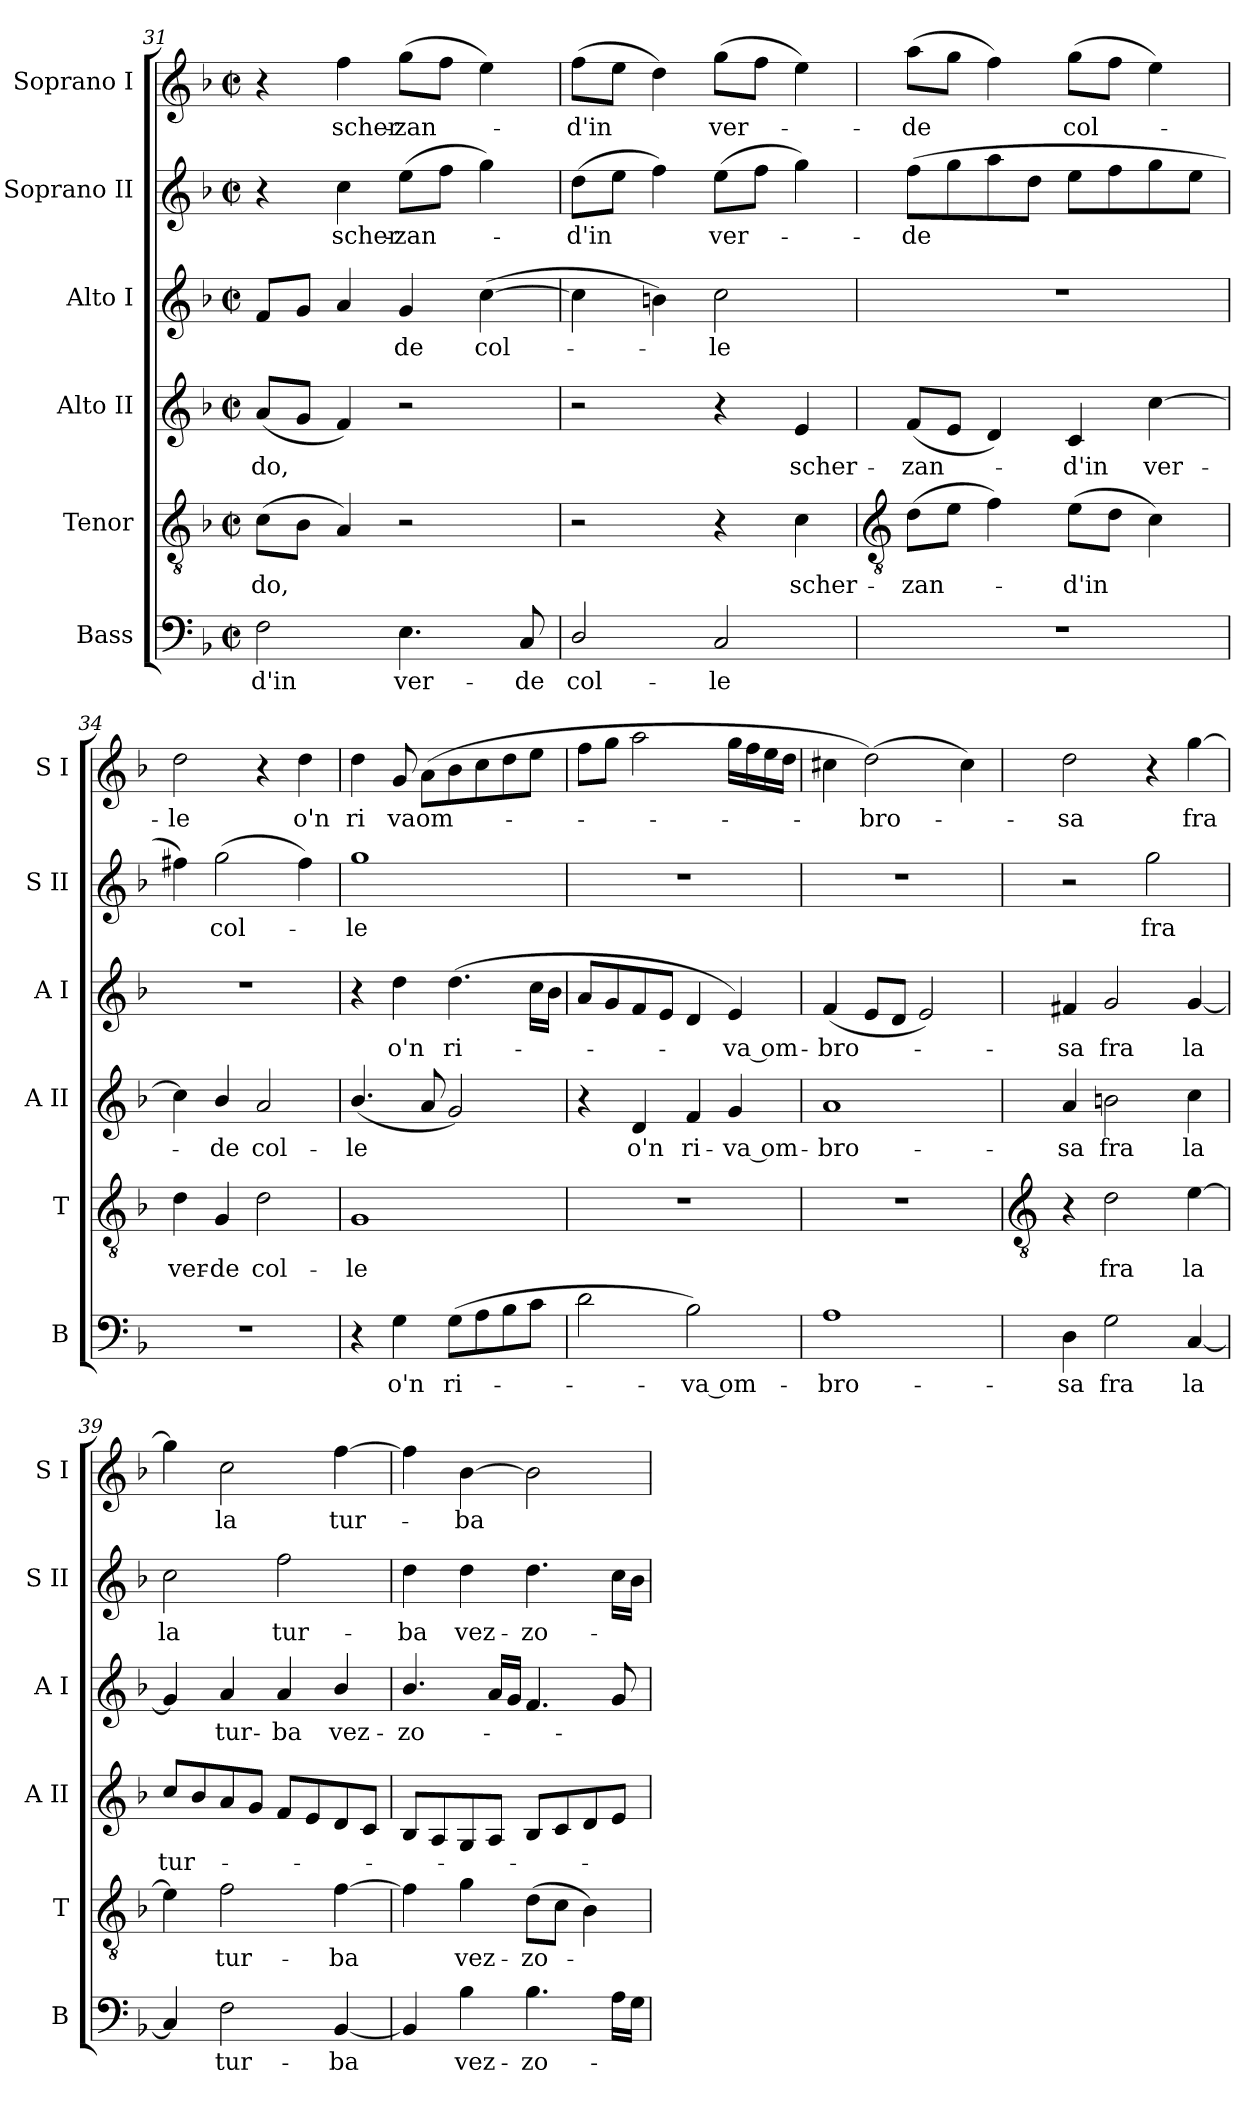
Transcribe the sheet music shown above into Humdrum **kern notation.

**kern	**text	**kern	**text	**kern	**text	**kern	**text	**kern	**text	**kern	**text
*part6	*part6	*part5	*part5	*part4	*part4	*part3	*part3	*part2	*part2	*part1	*part1
*staff6	*staff6	*staff5	*staff5	*staff4	*staff4	*staff3	*staff3	*staff2	*staff2	*staff1	*staff1
*I"Bass	*	*I"Tenor	*	*I"Alto II	*	*I"Alto I	*	*I"Soprano II	*	*I"Soprano I	*
*I'B	*	*I'T	*	*I'A II	*	*I'A I	*	*I'S II	*	*I'S I	*
*clefF4	*	*clefGv2	*	*clefG2	*	*clefG2	*	*clefG2	*	*clefG2	*
*k[b-]	*	*k[b-]	*	*k[b-]	*	*k[b-]	*	*k[b-]	*	*k[b-]	*
*F:	*	*F:	*	*F:	*	*F:	*	*F:	*	*F:	*
*M2/2	*	*M2/2	*	*M2/2	*	*M2/2	*	*M2/2	*	*M2/2	*
*met(c|)	*	*met(c|)	*	*met(c|)	*	*met(c|)	*	*met(c|)	*	*met(c|)	*
=31	=31	=31	=31	=31	=31	=31	=31	=31	=31	=31	=31
!	!LO:LY:b	!	!LO:LY:b	!	!LO:LY:b	!	!	!	!	!	!
2F	d'in	(>8cL	do,	(<8aL	do,	8fL	.	4r	.	4r	.
.	.	8B-J	.	8gJ	.	8gJ	.	.	.	.	.
!	!	!	!	!	!	!	!	!	!LO:LY:b	!	!LO:LY:b
.	.	4A)	.	4f)	.	4a	.	4cc	scher-	4ff	scher-
!	!LO:LY:b	!	!	!	!	!	!LO:LY:b	!	!LO:LY:b	!	!LO:LY:b
4.E	ver-	2r	.	2r	.	4g	de	(>8eeL	-zan-	(>8ggL	-zan-
.	.	.	.	.	.	.	.	8ffJ	.	8ffJ	.
!	!	!	!	!	!	!	!LO:LY:b	!	!	!	!
.	.	.	.	.	.	(>[4cc	col-	4gg)	.	4ee)	.
!	!LO:LY:b	!	!	!	!	!	!	!	!	!	!
8C	-de	.	.	.	.	.	.	.	.	.	.
=32	=32	=32	=32	=32	=32	=32	=32	=32	=32	=32	=32
!	!LO:LY:b	!	!	!	!	!	!	!	!LO:LY:b	!	!LO:LY:b
2D/	col-	2r	.	2r	.	4cc]	.	(>8ddL	d'in	(>8ffL	d'in
.	.	.	.	.	.	.	.	8eeJ	.	8eeJ	.
.	.	.	.	.	.	4bn)	.	4ff)	.	4dd)	.
!	!LO:LY:b	!	!	!	!	!	!LO:LY:b	!	!LO:LY:b	!	!LO:LY:b
2C	-le	4r	.	4r	.	2cc	le	(>8eeL	ver-	(>8ggL	ver-
.	.	.	.	.	.	.	.	8ffJ	.	8ffJ	.
!	!	!	!LO:LY:b	!	!LO:LY:b	!	!	!	!	!	!
.	.	4c	scher-	4e	scher-	.	.	4gg)	.	4ee)	.
!!LO:LB:g=z
=33	=33	=33	=33	=33	=33	=33	=33	=33	=33	=33	=33
*	*	*clefGv2	*	*	*	*	*	*	*	*	*
!	!	!	!LO:LY:b	!	!LO:LY:b	!	!	!	!LO:LY:b	!	!LO:LY:b
1r	.	(>8dL	-zan-	(<8fL	-zan-	1r	.	(>8ffL	de	(>8aaL	de
.	.	8eJ	.	8eJ	.	.	.	8gg	.	8ggJ	.
.	.	4f)	.	4d)	.	.	.	8aa	.	4ff)	.
.	.	.	.	.	.	.	.	8ddJ	.	.	.
!	!	!	!LO:LY:b	!	!LO:LY:b	!	!	!	!	!	!LO:LY:b
.	.	(>8eL	d'in	4c	d'in	.	.	8eeL	.	(>8ggL	col-
.	.	8dJ	.	.	.	.	.	8ff	.	8ffJ	.
!	!	!	!	!	!LO:LY:b	!	!	!	!	!	!
.	.	4c)	.	[4cc	ver-	.	.	8gg	.	4ee)	.
.	.	.	.	.	.	.	.	8eeJ	.	.	.
=34	=34	=34	=34	=34	=34	=34	=34	=34	=34	=34	=34
!	!	!	!LO:LY:b	!	!	!	!	!	!	!	!LO:LY:b
1r	.	4d	ver-	4cc]	.	1r	.	4ff#X)	.	2dd	le
!	!	!	!LO:LY:b	!	!LO:LY:b	!	!	!	!LO:LY:b	!	!
.	.	4G	-de	4b-/	de	.	.	(>2gg	col-	.	.
!	!	!	!LO:LY:b	!	!LO:LY:b	!	!	!	!	!	!
.	.	2d	col-	2a	col-	.	.	.	.	4r	.
!	!	!	!	!	!	!	!	!	!	!	!LO:LY:b
.	.	.	.	.	.	.	.	4ff#)	.	4dd	o'n
=35	=35	=35	=35	=35	=35	=35	=35	=35	=35	=35	=35
!	!	!	!LO:LY:b	!	!LO:LY:b	!	!	!	!LO:LY:b	!	!LO:LY:b
4r	.	1G	-le	(<4.b-/	-le	4r	.	1gg	le	4dd	ri
!	!LO:LY:b	!	!	!	!	!	!LO:LY:b	!	!	!	!LO:LY:b
4G	o'n	.	.	.	.	4dd	o'n	.	.	8g	va
!	!	!	!	!	!	!	!	!	!	!	!LO:LY:b
.	.	.	.	8a	.	.	.	.	.	(>8aL	om-
!	!LO:LY:b	!	!	!	!	!	!LO:LY:b	!	!	!	!
(>8GL	ri-	.	.	2g)	.	(<4.dd	ri-	.	.	8b-	.
8A	.	.	.	.	.	.	.	.	.	8cc	.
8B-	.	.	.	.	.	.	.	.	.	8dd	.
8cJ	.	.	.	.	.	16ccLL	.	.	.	8eeJ	.
.	.	.	.	.	.	16b-JJ	.	.	.	.	.
=36	=36	=36	=36	=36	=36	=36	=36	=36	=36	=36	=36
2d	.	1r	.	4r	.	8aL	.	1r	.	8ffL	.
.	.	.	.	.	.	8g	.	.	.	8ggJ	.
!	!	!	!	!	!LO:LY:b	!	!	!	!	!	!
.	.	.	.	4d	o'n	8f	.	.	.	2aa	.
.	.	.	.	.	.	8eJ	.	.	.	.	.
!	!LO:LY:b	!	!	!	!LO:LY:b	!	!	!	!	!	!
2B-)	va om-	.	.	4f	ri-	4d	.	.	.	.	.
!	!	!	!	!	!LO:LY:b	!	!LO:LY:b	!	!	!	!
.	.	.	.	4g	-va om-	4e)	va om-	.	.	16ggLL	.
.	.	.	.	.	.	.	.	.	.	16ff	.
.	.	.	.	.	.	.	.	.	.	16ee	.
.	.	.	.	.	.	.	.	.	.	16ddJJ	.
=37	=37	=37	=37	=37	=37	=37	=37	=37	=37	=37	=37
!	!LO:LY:b	!	!	!	!LO:LY:b	!	!LO:LY:b	!	!	!	!
1A	-bro-	1r	.	1a	-bro-	(<4f	-bro-	1r	.	4cc#X	.
!	!	!	!	!	!	!	!	!	!	!	!LO:LY:b
.	.	.	.	.	.	8eL	.	.	.	(>2dd)	bro-
.	.	.	.	.	.	8dJ	.	.	.	.	.
.	.	.	.	.	.	2e)	.	.	.	.	.
.	.	.	.	.	.	.	.	.	.	4cc#)	.
!!LO:LB:g=z
=38	=38	=38	=38	=38	=38	=38	=38	=38	=38	=38	=38
*	*	*clefGv2	*	*	*	*	*	*	*	*	*
!	!LO:LY:b	!	!	!	!LO:LY:b	!	!LO:LY:b	!	!	!	!LO:LY:b
4D	-sa	4r	.	4a	-sa	4f#X	sa	2r	.	2dd	sa
!	!LO:LY:b	!	!LO:LY:b	!	!LO:LY:b	!	!LO:LY:b	!	!	!	!
2G	fra	2d	fra	2bn	fra	2g	fra	.	.	.	.
!	!	!	!	!	!	!	!	!	!LO:LY:b	!	!
.	.	.	.	.	.	.	.	2gg	fra	4r	.
!	!LO:LY:b	!	!LO:LY:b	!	!LO:LY:b	!	!LO:LY:b	!	!	!	!LO:LY:b
[4C	la	[4e	la	4cc	la	[4g	la	.	.	[4gg	fra
=39	=39	=39	=39	=39	=39	=39	=39	=39	=39	=39	=39
!	!	!	!	!	!LO:LY:b	!	!	!	!LO:LY:b	!	!
4C]	.	4e]	.	8ccL	tur-	4g]	.	2cc	la	4gg]	.
.	.	.	.	8b-	.	.	.	.	.	.	.
!	!LO:LY:b	!	!LO:LY:b	!	!	!	!LO:LY:b	!	!	!	!LO:LY:b
2F	tur-	2f	tur-	8a	.	4a	tur-	.	.	2cc	la
.	.	.	.	8gJ	.	.	.	.	.	.	.
!	!	!	!	!	!	!	!LO:LY:b	!	!LO:LY:b	!	!
.	.	.	.	8fL	.	4a	-ba	2ff	tur-	.	.
.	.	.	.	8e	.	.	.	.	.	.	.
!	!LO:LY:b	!	!LO:LY:b	!	!	!	!LO:LY:b	!	!	!	!LO:LY:b
[4BB-	-ba	[4f	-ba	8d	.	4b-/	vez-	.	.	[4ff	tur-
.	.	.	.	8cJ	.	.	.	.	.	.	.
=40	=40	=40	=40	=40	=40	=40	=40	=40	=40	=40	=40
!	!	!	!	!	!	!	!LO:LY:b	!	!LO:LY:b	!	!
4BB-]	.	4f]	.	8B-L	.	4.b-/	-zo-	4dd	-ba	4ff]	.
.	.	.	.	8A	.	.	.	.	.	.	.
!	!LO:LY:b	!	!LO:LY:b	!	!	!	!	!	!LO:LY:b	!	!LO:LY:b
4B-	vez-	4g	vez-	8G	.	.	.	4dd	vez-	[4b-	ba
.	.	.	.	8AJ	.	16aLL	.	.	.	.	.
.	.	.	.	.	.	16gJJ	.	.	.	.	.
!	!LO:LY:b	!	!LO:LY:b	!	!	!	!	!	!LO:LY:b	!	!
4.B-	-zo-	(>8dL	-zo-	8B-L	.	4.f	.	4.dd	-zo-	2b-]	.
.	.	8cJ	.	8c	.	.	.	.	.	.	.
.	.	4B-)	.	8d	.	.	.	.	.	.	.
16ALL	.	.	.	8eJ	.	8g	.	16ccLL	.	.	.
16GJJ	.	.	.	.	.	.	.	16b-JJ	.	.	.
=	=	=	=	=	=	=	=	=	=	=	=
*-	*-	*-	*-	*-	*-	*-	*-	*-	*-	*-	*-
